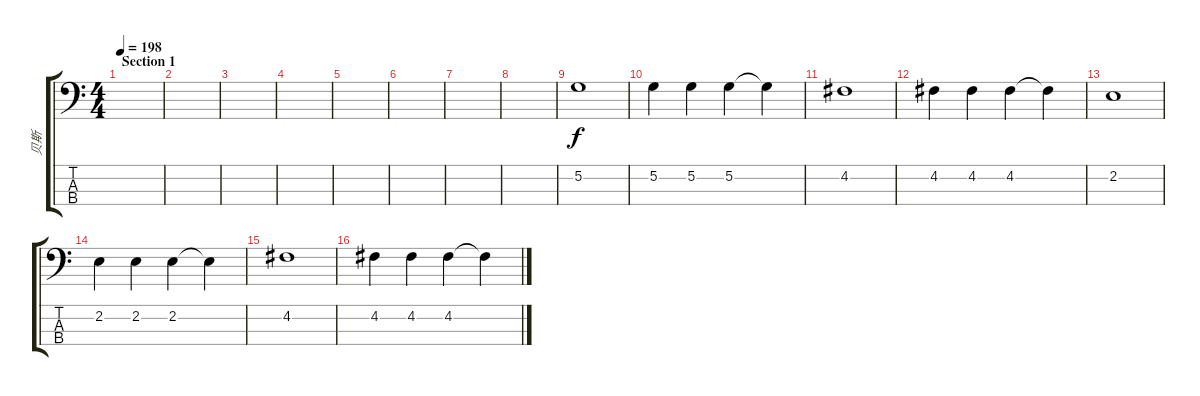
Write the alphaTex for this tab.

\track ("贝斯" "贝斯") {instrument electricbassfinger}
\staff {score tabs}
\tuning (G2 D2 A1 E1) {hide}
\ts (4 4)
\section ("" "Section 1")
\tempo 198
\clef f4
\ks c
|
|
|
|
|
|
|
|
5.2.1 |
5.2.4 5.2.4 5.2.4 5.2{t}.4 |
4.2.1 |
4.2.4 4.2.4 4.2.4 4.2{t}.4 |
2.2.1 |
2.2.4 2.2.4 2.2.4 2.2{t}.4 |
4.2.1 |
4.2.4 4.2.4 4.2.4 4.2{t}.4
